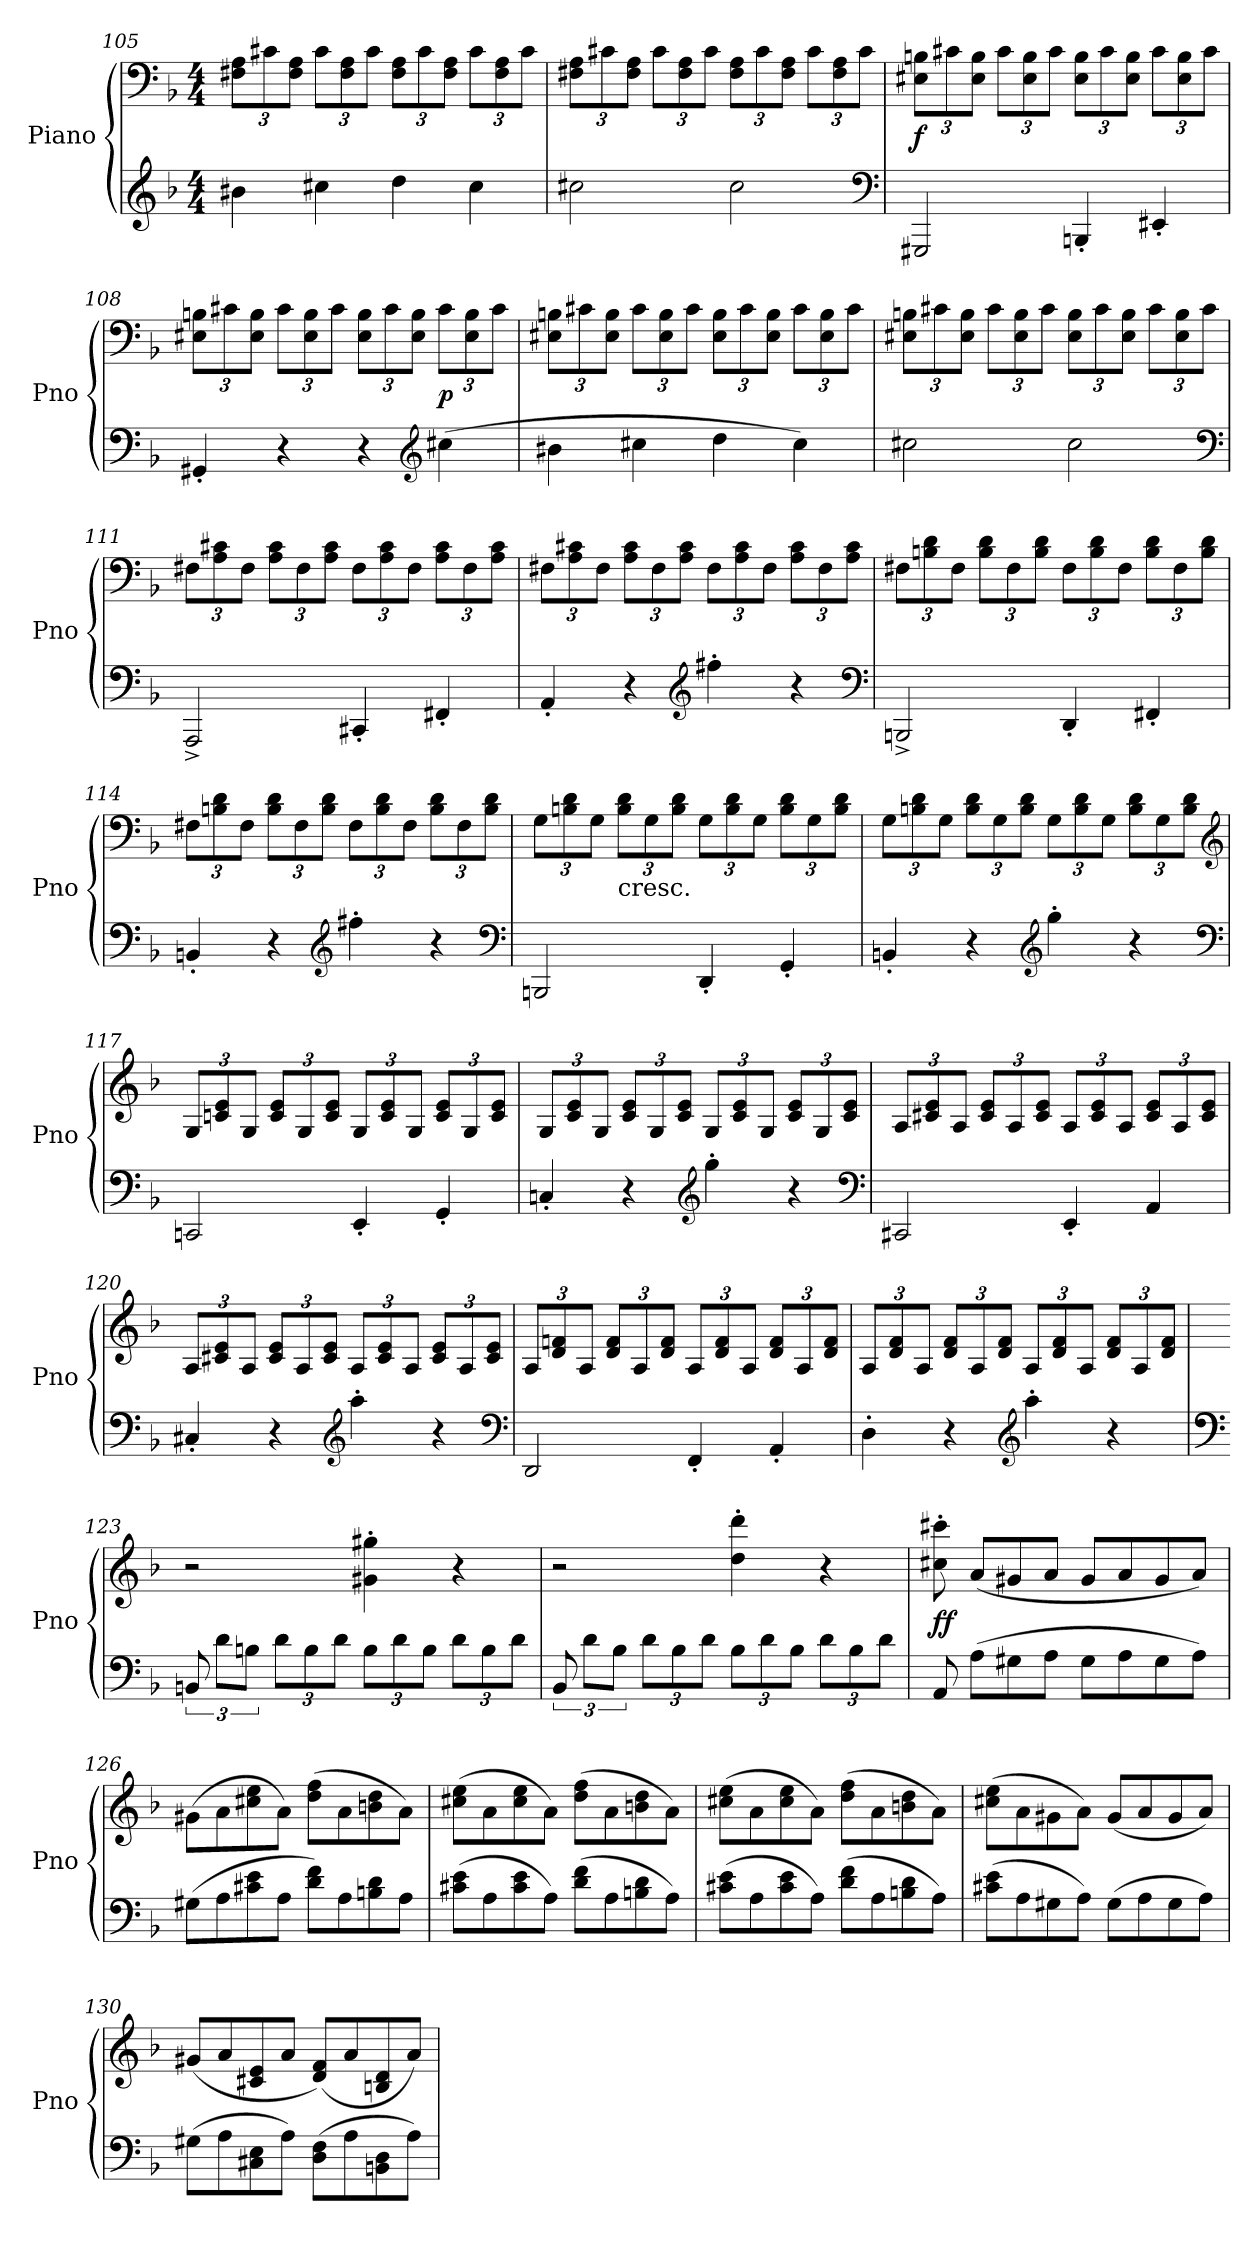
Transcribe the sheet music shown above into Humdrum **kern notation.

**kern	**kern	**dynam
*part1	*part1	*part1
*staff2	*staff1	*staff1/2
*I"Piano	*	*
*I'Pno	*	*
*clefG2	*clefF4	*
*k[b-]	*k[b-]	*
*d:	*d:	*
*M4/4	*M4/4	*
=105	=105	=105
4b#X\	12F#X\ 12A\L	.
.	12c#X\	.
.	12F#\ 12A\J	.
4cc#X\	12c#\L	.
.	12F#\ 12A\	.
.	12c#\J	.
4dd\	12F#\ 12A\L	.
.	12c#\	.
.	12F#\ 12A\J	.
4cc#\	12c#\L	.
.	12F#\ 12A\	.
.	12c#\J	.
=106	=106	=106
2cc#X\	12F#X\ 12A\L	.
.	12c#X\	.
.	12F#\ 12A\J	.
.	12c#\L	.
.	12F#\ 12A\	.
.	12c#\J	.
2cc#\	12F#\ 12A\L	.
.	12c#\	.
.	12F#\ 12A\J	.
.	12c#\L	.
.	12F#\ 12A\	.
.	12c#\J	.
*clefF4	*	*
=107	=107	=107
2GGG#X/	12E#X\ 12Bn\L	f
.	12c#X\	.
.	12E#\ 12B\J	.
.	12c#\L	.
.	12E#\ 12B\	.
.	12c#\J	.
4BBBn'/	12E#\ 12B\L	.
.	12c#\	.
.	12E#\ 12B\J	.
4EE#X'/	12c#\L	.
.	12E#\ 12B\	.
.	12c#\J	.
=108	=108	=108
4GG#X'/	12E#X\ 12Bn\L	.
.	12c#X\	.
.	12E#\ 12B\J	.
4r	12c#\L	.
.	12E#\ 12B\	.
.	12c#\J	.
4r	12E#\ 12B\L	.
.	12c#\	.
.	12E#\ 12B\J	.
*clefG2	*	*
(4cc#X\	12c#\L	p
.	12E#\ 12B\	.
.	12c#\J	.
=109	=109	=109
4b#X\	12E#X\ 12Bn\L	.
.	12c#X\	.
.	12E#\ 12B\J	.
4cc#X\	12c#\L	.
.	12E#\ 12B\	.
.	12c#\J	.
4dd\	12E#\ 12B\L	.
.	12c#\	.
.	12E#\ 12B\J	.
4cc#\)	12c#\L	.
.	12E#\ 12B\	.
.	12c#\J	.
=110	=110	=110
2cc#X\	12E#X\ 12Bn\L	.
.	12c#X\	.
.	12E#\ 12B\J	.
.	12c#\L	.
.	12E#\ 12B\	.
.	12c#\J	.
2cc#\	12E#\ 12B\L	.
.	12c#\	.
.	12E#\ 12B\J	.
.	12c#\L	.
.	12E#\ 12B\	.
.	12c#\J	.
*clefF4	*	*
=111	=111	=111
2AAA^/	12F#X\L	.
.	12A\ 12c#X\	.
.	12F#\J	.
.	12A\ 12c#\L	.
.	12F#\	.
.	12A\ 12c#\J	.
4CC#X'/	12F#\L	.
.	12A\ 12c#\	.
.	12F#\J	.
4FF#X'/	12A\ 12c#\L	.
.	12F#\	.
.	12A\ 12c#\J	.
=112	=112	=112
4AA'/	12F#X\L	.
.	12A\ 12c#X\	.
.	12F#\J	.
4r	12A\ 12c#\L	.
.	12F#\	.
.	12A\ 12c#\J	.
*clefG2	*	*
4ff#X'\	12F#\L	.
.	12A\ 12c#\	.
.	12F#\J	.
4r	12A\ 12c#\L	.
.	12F#\	.
.	12A\ 12c#\J	.
*clefF4	*	*
=113	=113	=113
2BBBn^/	12F#X\L	.
.	12Bn\ 12d\	.
.	12F#\J	.
.	12B\ 12d\L	.
.	12F#\	.
.	12B\ 12d\J	.
4DD'/	12F#\L	.
.	12B\ 12d\	.
.	12F#\J	.
4FF#X'/	12B\ 12d\L	.
.	12F#\	.
.	12B\ 12d\J	.
=114	=114	=114
4BBn'/	12F#X\L	.
.	12Bn\ 12d\	.
.	12F#\J	.
4r	12B\ 12d\L	.
.	12F#\	.
.	12B\ 12d\J	.
*clefG2	*	*
4ff#X'\	12F#\L	.
.	12B\ 12d\	.
.	12F#\J	.
4r	12B\ 12d\L	.
.	12F#\	.
.	12B\ 12d\J	.
*clefF4	*	*
=115	=115	=115
2BBBn/	12G\L	.
.	12Bn\ 12d\	.
.	12G\J	.
!	!LO:TX:c:t=cresc.	!
.	12B\ 12d\L	.
.	12G\	.
.	12B\ 12d\J	.
4DD'/	12G\L	.
.	12B\ 12d\	.
.	12G\J	.
4GG'/	12B\ 12d\L	.
.	12G\	.
.	12B\ 12d\J	.
=116	=116	=116
4BBn'/	12G\L	.
.	12Bn\ 12d\	.
.	12G\J	.
4r	12B\ 12d\L	.
.	12G\	.
.	12B\ 12d\J	.
*clefG2	*	*
4gg'\	12G\L	.
.	12B\ 12d\	.
.	12G\J	.
4r	12B\ 12d\L	.
.	12G\	.
.	12B\ 12d\J	.
*clefF4	*clefG2	*
=117	=117	=117
2CCn/	12G/L	.
.	12cn/ 12e/	.
.	12G/J	.
.	12c/ 12e/L	.
.	12G/	.
.	12c/ 12e/J	.
4EE'/	12G/L	.
.	12c/ 12e/	.
.	12G/J	.
4GG'/	12c/ 12e/L	.
.	12G/	.
.	12c/ 12e/J	.
=118	=118	=118
4Cn'/	12G/L	.
.	12c/ 12e/	.
.	12G/J	.
4r	12c/ 12e/L	.
.	12G/	.
.	12c/ 12e/J	.
*clefG2	*	*
4gg'\	12G/L	.
.	12c/ 12e/	.
.	12G/J	.
4r	12c/ 12e/L	.
.	12G/	.
.	12c/ 12e/J	.
*clefF4	*	*
=119	=119	=119
2CC#X/	12A/L	.
.	12c#X/ 12e/	.
.	12A/J	.
.	12c#/ 12e/L	.
.	12A/	.
.	12c#/ 12e/J	.
4EE'/	12A/L	.
.	12c#/ 12e/	.
.	12A/J	.
4AA/	12c#/ 12e/L	.
.	12A/	.
.	12c#/ 12e/J	.
=120	=120	=120
4C#X'/	12A/L	.
.	12c#X/ 12e/	.
.	12A/J	.
4r	12c#/ 12e/L	.
.	12A/	.
.	12c#/ 12e/J	.
*clefG2	*	*
4aa'\	12A/L	.
.	12c#/ 12e/	.
.	12A/J	.
4r	12c#/ 12e/L	.
.	12A/	.
.	12c#/ 12e/J	.
*clefF4	*	*
=121	=121	=121
2DD/	12A/L	.
.	12d/ 12fn/	.
.	12A/J	.
.	12d/ 12f/L	.
.	12A/	.
.	12d/ 12f/J	.
4FF'/	12A/L	.
.	12d/ 12f/	.
.	12A/J	.
4AA'/	12d/ 12f/L	.
.	12A/	.
.	12d/ 12f/J	.
=122	=122	=122
4D'\	12A/L	.
.	12d/ 12f/	.
.	12A/J	.
4r	12d/ 12f/L	.
.	12A/	.
.	12d/ 12f/J	.
*clefG2	*	*
4aa'\	12A/L	.
.	12d/ 12f/	.
.	12A/J	.
4r	12d/ 12f/L	.
.	12A/	.
.	12d/ 12f/J	.
=123	=123	=123
*clefF4	*	*
12BBn/	2r	.
12d\L	.	.
12Bn\J	.	.
12d\L	.	.
12B\	.	.
12d\J	.	.
12B\L	4g#X'\ 4gg#X'\	.
12d\	.	.
12B\J	.	.
12d\L	4r	.
12B\	.	.
12d\J	.	.
=124	=124	=124
12BB-/	2r	.
12d\L	.	.
12B-\J	.	.
12d\L	.	.
12B-\	.	.
12d\J	.	.
12B-\L	4dd'\ 4ddd'\	.
12d\	.	.
12B-\J	.	.
12d\L	4r	.
12B-\	.	.
12d\J	.	.
=125	=125	=125
8AA/	8cc#X'\ 8ccc#X'\	ff
(8A\L	(8a/L	.
8G#X\	8g#X/	.
8A\J	8a/J	.
8G#\L	8g#/L	.
8A\	8a/	.
8G#\	8g#/	.
8A\J)	8a/J)	.
=126	=126	=126
(8G#X\L	(8g#X\L	.
8A\	8a\	.
8c#X\ 8e\	8cc#X\ 8ee\	.
8A\J	8a\J)	.
8d\ 8f\L)	(8dd\ 8ff\L	.
8A\	8a\	.
8Bn\ 8d\	8bn\ 8dd\	.
8A\J	8a\J)	.
=127	=127	=127
(8c#X\ 8e\L	(8cc#X\ 8ee\L	.
8A\	8a\	.
8c#\ 8e\	8cc#\ 8ee\	.
8A\J)	8a\J)	.
(8d\ 8f\L	(8dd\ 8ff\L	.
8A\	8a\	.
8Bn\ 8d\	8bn\ 8dd\	.
8A\J)	8a\J)	.
=128	=128	=128
(8c#X\ 8e\L	(8cc#X\ 8ee\L	.
8A\	8a\	.
8c#\ 8e\	8cc#\ 8ee\	.
8A\J)	8a\J)	.
(8d\ 8f\L	(8dd\ 8ff\L	.
8A\	8a\	.
8Bn\ 8d\	8bn\ 8dd\	.
8A\J)	8a\J)	.
=129	=129	=129
(8c#X\ 8e\L	(8cc#X\ 8ee\L	.
8A\	8a\	.
8G#X\	8g#X\	.
8A\J)	8a\J)	.
(8G#\L	(8g#/L	.
8A\	8a/	.
8G#\	8g#/	.
8A\J)	8a/J)	.
=130	=130	=130
(8G#X\L	(8g#X/L	.
8A\	8a/	.
8C#X\ 8E\	8c#X/ 8e/	.
8A\J)	8a/J	.
(8D\ 8F\L	(8d/ 8f/L)	.
8A\	8a/	.
8BBn\ 8D\	8Bn/ 8d/	.
8A\J)	8a/J)	.
=	=	=
*-	*-	*-
